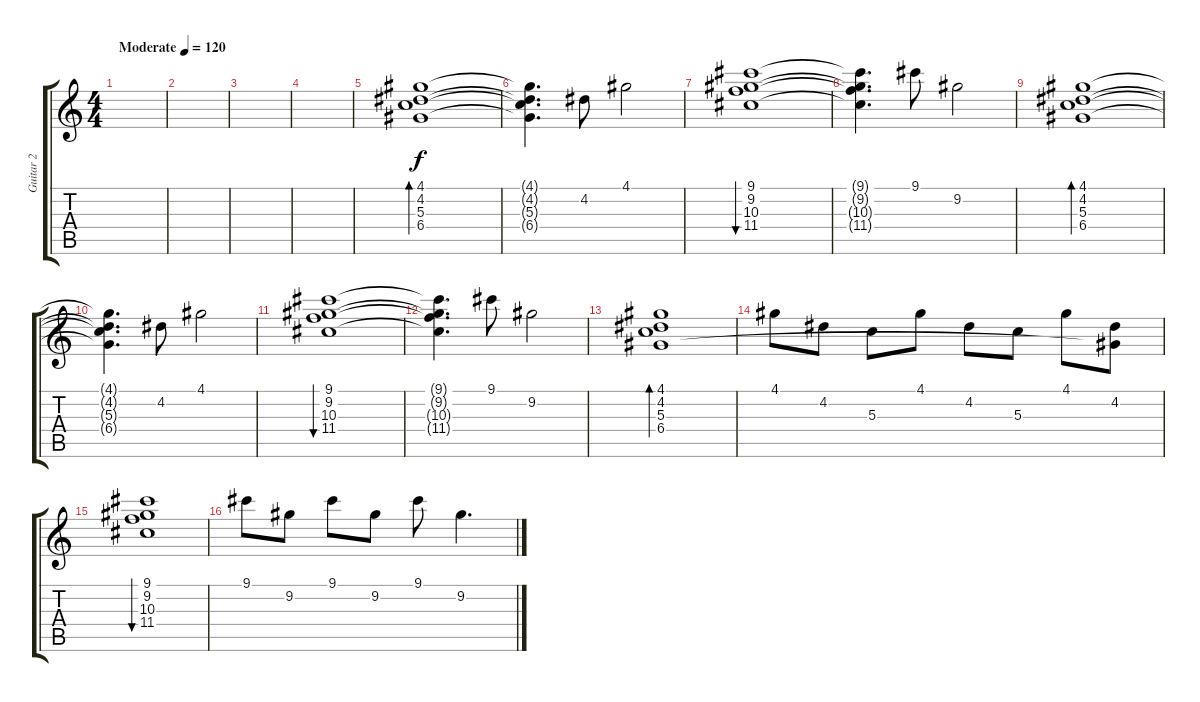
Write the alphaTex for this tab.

\track ("Guitar 2" "Guitar 2") {instrument distortionguitar}
\staff {score tabs}
\tuning (E4 B3 G3 D3 A2 E2) {hide}
\ts (4 4)
\tempo (120 "Moderate")
\clef g2
\ks c
|
|
|
|
(4.1 4.2 5.3 6.4).1{bd 480} |
(4.1{t} 4.2{t} 5.3{t} 6.4{t}).4{d} 4.2.8 4.1.2 |
(9.1 9.2 10.3 11.4).1{bu 480} |
(9.1{t} 9.2{t} 10.3{t} 11.4{t}).4{d} 9.1.8 9.2.2 |
(4.1 4.2 5.3 6.4).1{bd 480} |
(4.1{t} 4.2{t} 5.3{t} 6.4{t}).4{d} 4.2.8 4.1.2 |
(9.1 9.2 10.3 11.4).1{bu 480} |
(9.1{t} 9.2{t} 10.3{t} 11.4{t}).4{d} 9.1.8 9.2.2 |
(4.1 4.2 5.3 6.4).1{bd 480} |
4.1.8 4.2.8 5.3.8 4.1.8 4.2.8 5.3.8 4.1.8 (4.2 6.4{t}).8 |
(9.1 9.2 10.3 11.4).1{bu 480} |
9.1.8 9.2.8 9.1.8 9.2.8 9.1.8 9.2.4{d}
